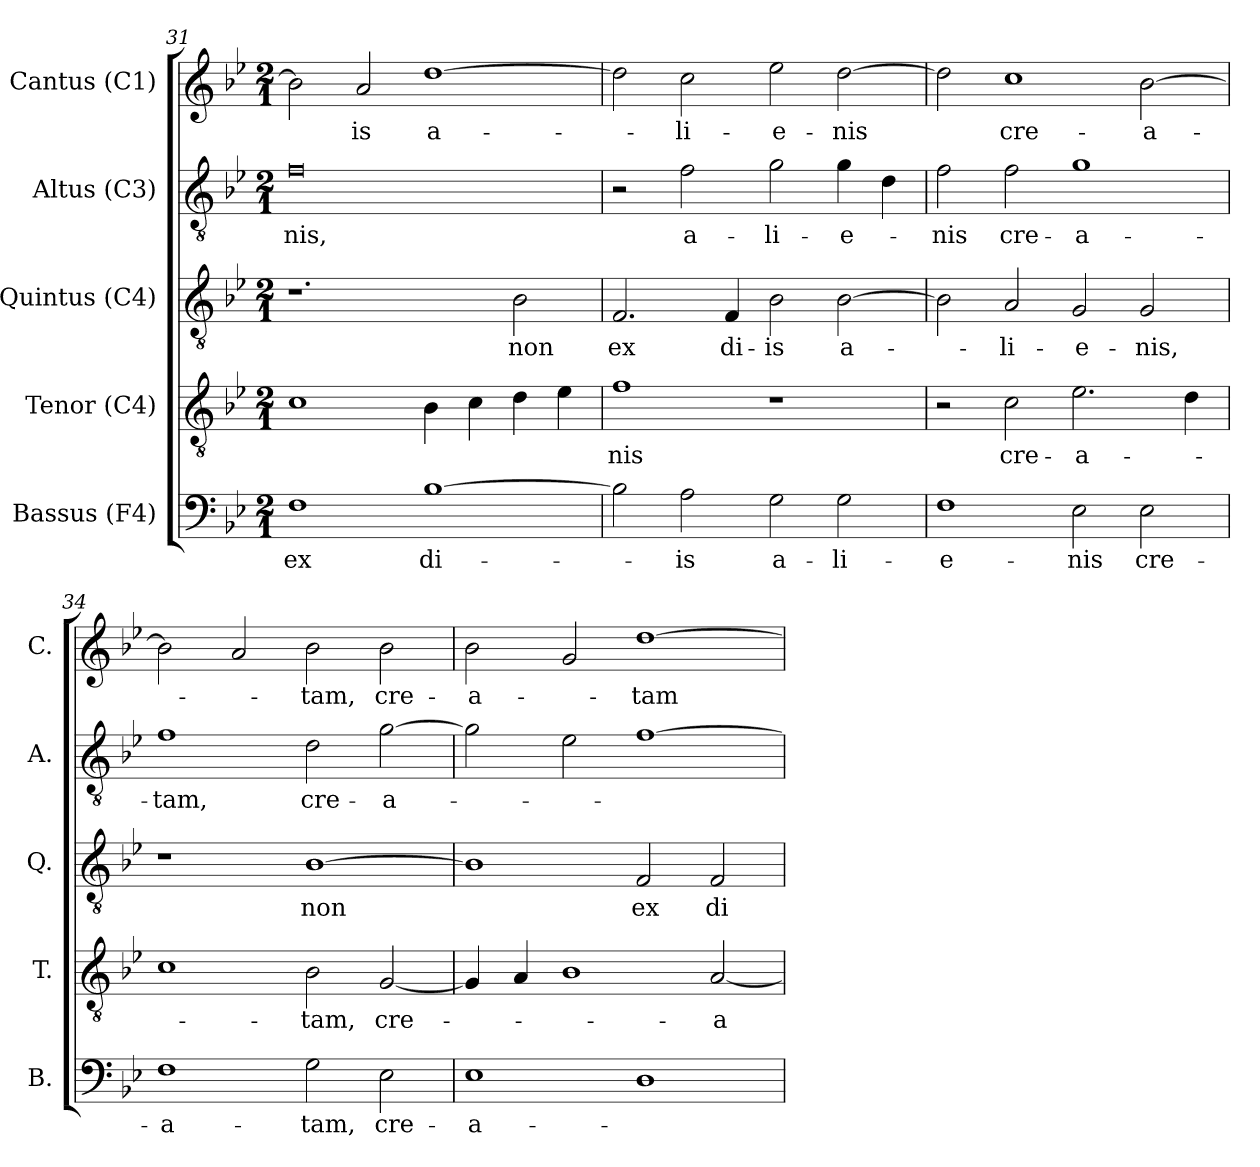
**kern	**text	**kern	**text	**kern	**text	**kern	**text	**kern	**text
*part5	*part5	*part4	*part4	*part3	*part3	*part2	*part2	*part1	*part1
*staff5	*staff5	*staff4	*staff4	*staff3	*staff3	*staff2	*staff2	*staff1	*staff1
*I"Bassus (F4)	*	*I"Tenor (C4)	*	*I"Quintus (C4)	*	*I"Altus (C3)	*	*I"Cantus (C1)	*
*I'B.	*	*I'T.	*	*I'Q.	*	*I'A.	*	*I'C.	*
!!LO:PB:g=z
*clefF4	*	*clefGv2	*	*clefGv2	*	*clefGv2	*	*clefG2	*
*	*	*	*	*ITrd7c12	*	*ITrd7c12	*	*	*
*k[b-e-]	*	*k[b-e-]	*	*k[b-e-]	*	*k[b-e-]	*	*k[b-e-]	*
*B-:	*	*B-:	*	*B-:	*	*B-:	*	*B-:	*
*M2/1	*	*M2/1	*	*M2/1	*	*M2/1	*	*M2/1	*
=31	=31	=31	=31	=31	=31	=31	=31	=31	=31
!	!LO:LY:b:color=#000000	!	!	!	!	!	!	!	!
!	!	!	!	!	!	!	!LO:LY:b:color=#000000	!	!
1Fi	ex	1ci	.	1.r	.	0Fi	-nis,	2b-i\]	.
!	!	!	!	!	!	!	!	!	!LO:LY:b:color=#000000
.	.	.	.	.	.	.	.	2ai/	-is
!	!LO:LY:b:color=#000000	!	!	!	!	!	!	!	!
!	!	!	!	!	!	!	!	!	!LO:LY:b:color=#000000
[1B-i	di-	4B-i\	.	.	.	.	.	[1ddi	a-
.	.	4ci\	.	.	.	.	.	.	.
!	!	!	!	!	!LO:LY:b:color=#000000	!	!	!	!
.	.	4di\	.	2BB-i\	non	.	.	.	.
.	.	4e-i\	.	.	.	.	.	.	.
=32	=32	=32	=32	=32	=32	=32	=32	=32	=32
!	!	!	!LO:LY:b:color=#000000	!	!	!	!	!	!
!	!	!	!	!	!LO:LY:b:color=#000000	!	!	!	!
2B-i\]	.	1fi	-nis	2.FFi/	ex	2r	.	2ddi\]	.
!	!LO:LY:b:color=#000000	!	!	!	!	!	!	!	!
!	!	!	!	!	!	!	!LO:LY:b:color=#000000	!	!
!	!	!	!	!	!	!	!	!	!LO:LY:b:color=#000000
2Ai\	-is	.	.	.	.	2Fi\	a-	2cci\	-li-
!	!	!	!	!	!LO:LY:b:color=#000000	!	!	!	!
.	.	.	.	4FFi/	di-	.	.	.	.
!	!LO:LY:b:color=#000000	!	!	!	!	!	!	!	!
!	!	!	!	!	!LO:LY:b:color=#000000	!	!	!	!
!	!	!	!	!	!	!	!LO:LY:b:color=#000000	!	!
!	!	!	!	!	!	!	!	!	!LO:LY:b:color=#000000
2Gi\	a-	1r	.	2BB-i\	-is	2Gi\	-li-	2ee-i\	-e-
!	!LO:LY:b:color=#000000	!	!	!	!	!	!	!	!
!	!	!	!	!	!LO:LY:b:color=#000000	!	!	!	!
!	!	!	!	!	!	!	!LO:LY:b:color=#000000	!	!
!	!	!	!	!	!	!	!	!	!LO:LY:b:color=#000000
2Gi\	-li-	.	.	[2BB-i\	a-	4Gi\	-e-	[2ddi\	-nis
.	.	.	.	.	.	4Di\	.	.	.
=33	=33	=33	=33	=33	=33	=33	=33	=33	=33
!	!LO:LY:b:color=#000000	!	!	!	!	!	!	!	!
!	!	!	!	!	!	!	!LO:LY:b:color=#000000	!	!
1Fi	-e-	2r	.	2BB-i\]	.	2Fi\	-nis	2ddi\]	.
!	!	!	!LO:LY:b:color=#000000	!	!	!	!	!	!
!	!	!	!	!	!LO:LY:b:color=#000000	!	!	!	!
!	!	!	!	!	!	!	!LO:LY:b:color=#000000	!	!
!	!	!	!	!	!	!	!	!	!LO:LY:b:color=#000000
.	.	2ci\	cre-	2AAi/	-li-	2Fi\	cre-	1cci	cre-
!	!LO:LY:b:color=#000000	!	!	!	!	!	!	!	!
!	!	!	!LO:LY:b:color=#000000	!	!	!	!	!	!
!	!	!	!	!	!LO:LY:b:color=#000000	!	!	!	!
!	!	!	!	!	!	!	!LO:LY:b:color=#000000	!	!
2E-i\	-nis	2.e-i\	-a-	2GGi/	-e-	1Gi	-a-	.	.
!	!LO:LY:b:color=#000000	!	!	!	!	!	!	!	!
!	!	!	!	!	!LO:LY:b:color=#000000	!	!	!	!
!	!	!	!	!	!	!	!	!	!LO:LY:b:color=#000000
2E-i\	cre-	.	.	2GGi/	-nis,	.	.	[2b-i\	-a-
.	.	4di\	.	.	.	.	.	.	.
=34	=34	=34	=34	=34	=34	=34	=34	=34	=34
!	!LO:LY:b:color=#000000	!	!	!	!	!	!	!	!
!	!	!	!	!	!	!	!LO:LY:b:color=#000000	!	!
1Fi	-a-	1ci	.	1r	.	1Fi	-tam,	2b-i\]	.
.	.	.	.	.	.	.	.	2ai/	.
!	!LO:LY:b:color=#000000	!	!	!	!	!	!	!	!
!	!	!	!LO:LY:b:color=#000000	!	!	!	!	!	!
!	!	!	!	!	!LO:LY:b:color=#000000	!	!	!	!
!	!	!	!	!	!	!	!LO:LY:b:color=#000000	!	!
!	!	!	!	!	!	!	!	!	!LO:LY:b:color=#000000
2Gi\	-tam,	2B-i\	-tam,	[1BB-i	non	2Di\	cre-	2b-i\	-tam,
!	!LO:LY:b:color=#000000	!	!	!	!	!	!	!	!
!	!	!	!LO:LY:b:color=#000000	!	!	!	!	!	!
!	!	!	!	!	!	!	!LO:LY:b:color=#000000	!	!
!	!	!	!	!	!	!	!	!	!LO:LY:b:color=#000000
2E-i\	cre-	[2Gi/	cre-	.	.	[2Gi\	-a-	2b-i\	cre-
=35	=35	=35	=35	=35	=35	=35	=35	=35	=35
!	!LO:LY:b:color=#000000	!	!	!	!	!	!	!	!
!	!	!	!	!	!	!	!	!	!LO:LY:b:color=#000000
1E-i	-a-	4Gi/]	.	1BB-i]	.	2Gi\]	.	2b-i\	-a-
.	.	4Ai/	.	.	.	.	.	.	.
.	.	1B-i	.	.	.	2E-i\	.	2gi/	.
!	!	!	!	!	!LO:LY:b:color=#000000	!	!	!	!
!	!	!	!	!	!	!	!	!	!LO:LY:b:color=#000000
1Di	.	.	.	2FFi/	ex	[1Fi	.	[1ddi	-tam
!	!	!	!LO:LY:b:color=#000000	!	!	!	!	!	!
!	!	!	!	!	!LO:LY:b:color=#000000	!	!	!	!
.	.	[2Ai/	-a-	2FFi/	di-	.	.	.	.
=	=	=	=	=	=	=	=	=	=
*-	*-	*-	*-	*-	*-	*-	*-	*-	*-
